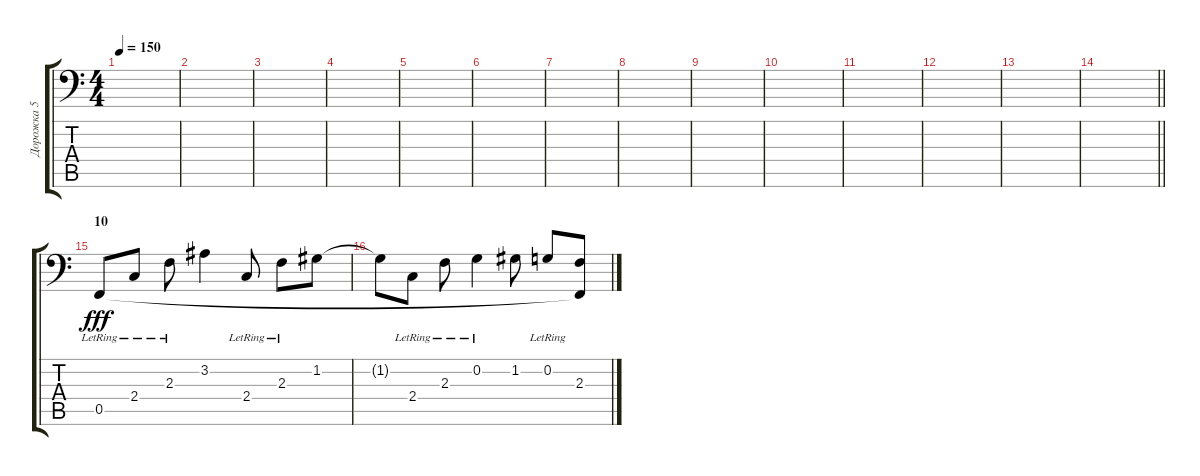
\track ("Дорожка 5" "Дорожка 5") {instrument brightacousticpiano}
\staff {score tabs}
\tuning (C4 G3 Eb3 Bb2 F2 Bb1) {hide}
\ts (4 4)
\tempo 150
\clef f4
\ks c
|
|
|
|
|
|
|
|
|
|
|
|
|
\barLineRight lightlight
|
\section ("" "10")
0.5{lr}.8{dy fff instrument pad3polysynth} 2.4{lr}.8 2.3{lr}.8 3.2.4 2.4{lr}.8 2.3{lr}.8 1.2.8 |
1.2{t}.8 2.4{lr}.8 2.3{lr}.8 0.2{lr}.4 1.2.8 0.2{lr}.8 (2.3 0.5{t}).8
